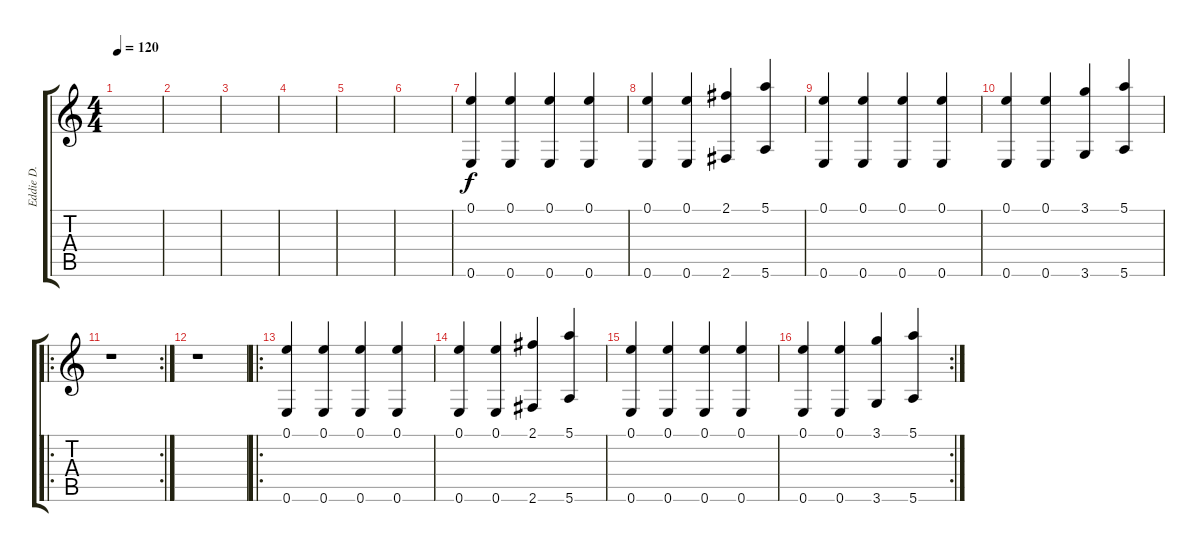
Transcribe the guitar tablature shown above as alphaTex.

\track ("Eddie D." "Eddie D.") {instrument acousticguitarnylon}
\staff {score tabs}
\tuning (E4 B3 G3 D3 A2 E2) {hide}
\ts (4 4)
\tempo 120
\clef g2
\ks c
|
|
|
|
|
|
(0.1 0.6).4 (0.1 0.6).4 (0.1 0.6).4 (0.1 0.6).4 |
(0.1 0.6).4 (0.1 0.6).4 (2.1 2.6).4 (5.1 5.6).4 |
(0.1 0.6).4 (0.1 0.6).4 (0.1 0.6).4 (0.1 0.6).4 |
(0.1 0.6).4 (0.1 0.6).4 (3.1 3.6).4 (5.1 5.6).4 |
\ro
\rc 2
r.1 |
r.1 |
\ro
(0.1 0.6).4 (0.1 0.6).4 (0.1 0.6).4 (0.1 0.6).4 |
(0.1 0.6).4 (0.1 0.6).4 (2.1 2.6).4 (5.1 5.6).4 |
(0.1 0.6).4 (0.1 0.6).4 (0.1 0.6).4 (0.1 0.6).4 |
\rc 2
(0.1 0.6).4 (0.1 0.6).4 (3.1 3.6).4 (5.1 5.6).4
